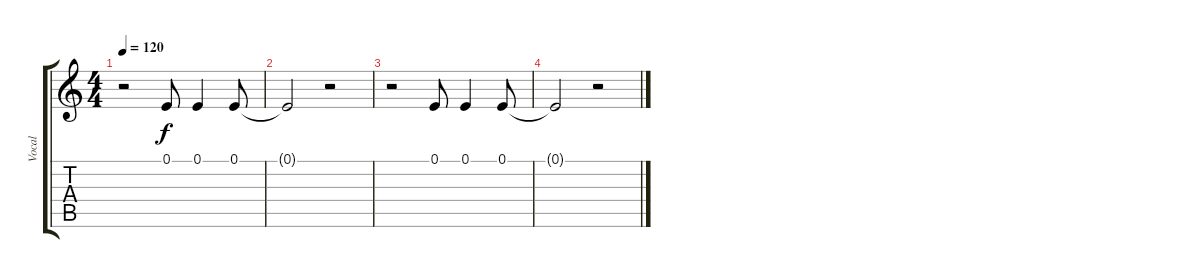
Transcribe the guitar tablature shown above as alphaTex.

\track ("Vocal" "Vocal") {instrument choiraahs}
\staff {score tabs}
\tuning (E4 B3 G3 D3 A2 E2) {hide}
\ts (4 4)
\tempo 120
\clef g2
\ks c
r.2{dy f} 0.1.8 0.1.4 0.1.8 |
0.1{t}.2 r.2 |
r.2 0.1.8 0.1.4 0.1.8 |
0.1{t}.2 r.2
